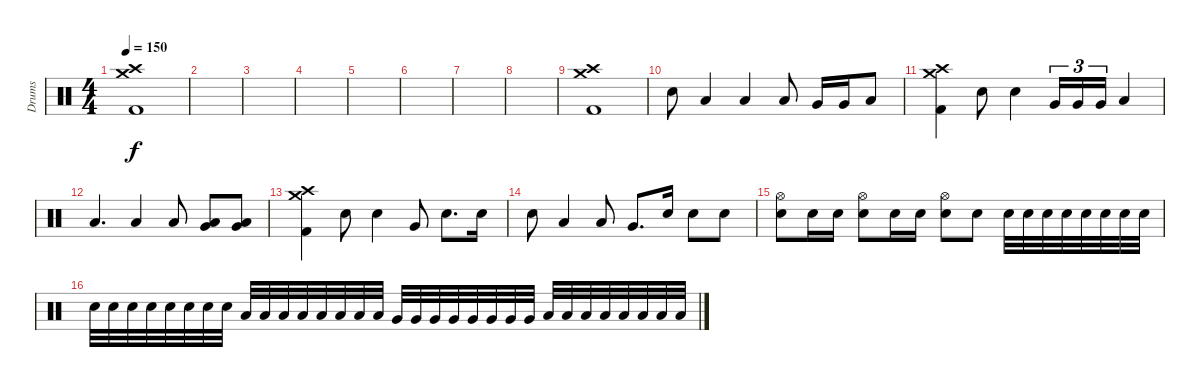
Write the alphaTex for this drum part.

\track ("Drums" "Drums") {instrument percussion}
\staff {score}
\articulation defaults
\ts (4 4)
\tempo 150
\clef neutral
\ks c
("Crash high (hit)" "Kick (hit) 2" "Crash medium (hit)").1{dy f} |
|
|
|
|
|
|
|
("Crash high (hit)" "Kick (hit) 2" "Crash medium (hit)").1 |
"Snare (hit) 2".8 "Low Tom (hit)".4 "Low Tom (hit)".4 "Low Tom (hit)".8 "Very Low Tom (hit)".16 "Very Low Tom (hit)".16 "Low Floor Tom (hit)".8 |
("Kick (hit) 2" "Crash medium (hit)" "Crash high (hit)").4 "Snare (hit) 2".8 "Snare (hit) 2".4 "Very Low Tom (hit)".16{tu (3 2)} "Very Low Tom (hit)".16{tu (3 2)} "Very Low Tom (hit)".16{tu (3 2)} "Low Floor Tom (hit)".4 |
"Low Tom (hit)".4{d} "Low Tom (hit)".4 "Low Tom (hit)".8 ("Very Low Tom (hit)" "Low Floor Tom (hit)").8 ("Very Low Tom (hit)" "Low Floor Tom (hit)").8 |
("Crash high (hit)" "Crash medium (hit)" "Kick (hit) 2").4 "Snare (hit) 2".8 "Snare (hit) 2".4 "Very Low Tom (hit)".8 "Snare (hit) 2".8{d} "Snare (hit) 2".16 |
"Snare (hit) 2".8 "Low Tom (hit)".4 "Low Tom (hit)".8 "Very Low Tom (hit)".8{d} "Snare (hit) 2".16 "Snare (hit) 2".8 "Snare (hit) 2".8 |
("Snare (hit) 2" "Hi-Hat (open)").8 "Snare (hit) 2".16 "Snare (hit) 2".16 ("Snare (hit) 2" "Hi-Hat (open)").8 "Snare (hit) 2".16 "Snare (hit) 2".16 ("Snare (hit) 2" "Hi-Hat (open)").8 "Snare (hit) 2".8 "Snare (hit) 2".32 "Snare (hit) 2".32 "Snare (hit) 2".32 "Snare (hit) 2".32 "Snare (hit) 2".32 "Snare (hit) 2".32 "Snare (hit) 2".32 "Snare (hit) 2".32 |
"Snare (hit) 2".32 "Snare (hit) 2".32 "Snare (hit) 2".32 "Snare (hit) 2".32 "Snare (hit) 2".32 "Snare (hit) 2".32 "Snare (hit) 2".32 "Snare (hit) 2".32 "Low Tom (hit)".32 "Low Tom (hit)".32 "Low Tom (hit)".32 "Low Tom (hit)".32 "Low Tom (hit)".32 "Low Tom (hit)".32 "Low Tom (hit)".32 "Low Tom (hit)".32 "Very Low Tom (hit)".32 "Very Low Tom (hit)".32 "Very Low Tom (hit)".32 "Very Low Tom (hit)".32 "Very Low Tom (hit)".32 "Very Low Tom (hit)".32 "Very Low Tom (hit)".32 "Very Low Tom (hit)".32 "Low Floor Tom (hit)".32 "Low Floor Tom (hit)".32 "Low Floor Tom (hit)".32 "Low Floor Tom (hit)".32 "Low Floor Tom (hit)".32 "Low Floor Tom (hit)".32 "Low Floor Tom (hit)".32 "Low Floor Tom (hit)".32
